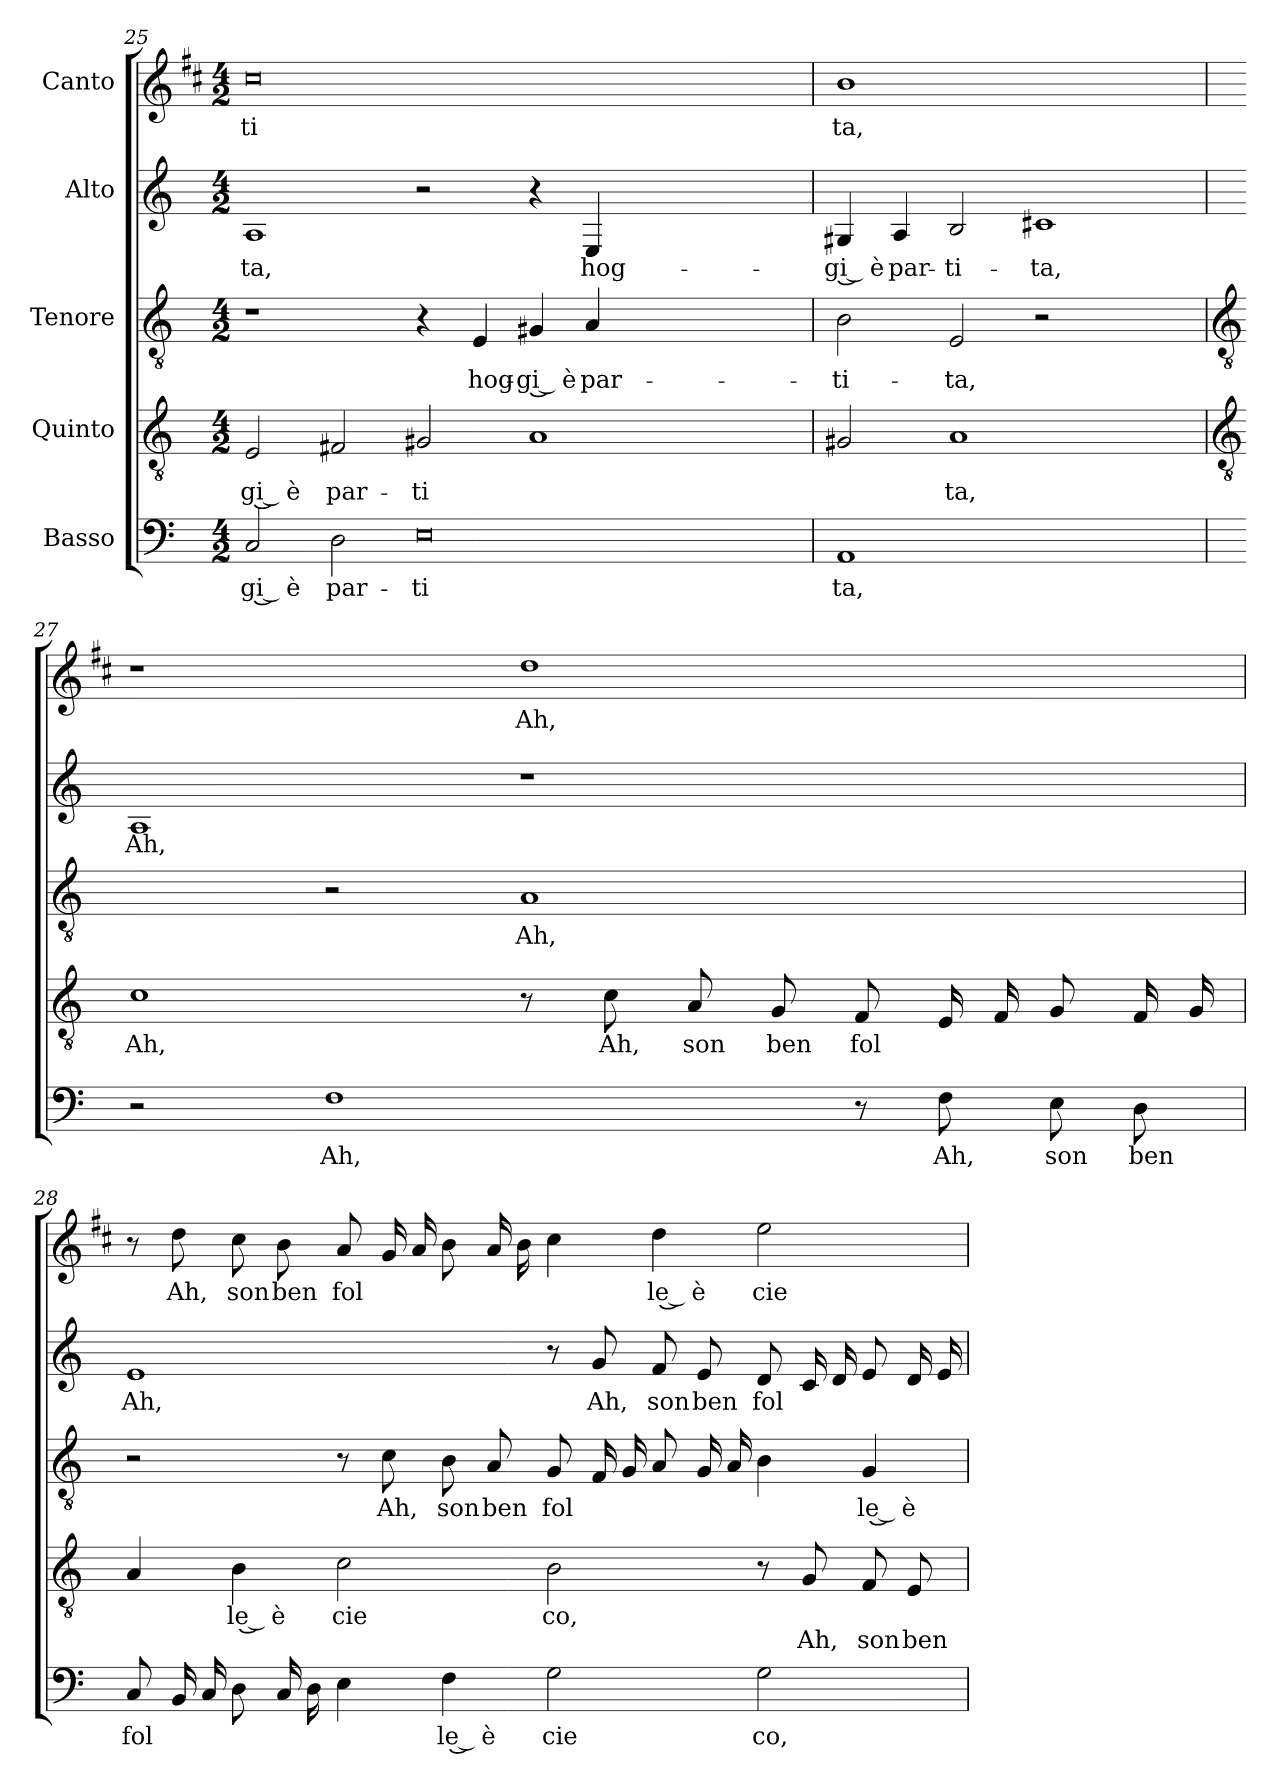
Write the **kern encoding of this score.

**kern	**text	**kern	**text	**text	**kern	**text	**kern	**text	**kern	**text
*part5	*part5	*part4	*part4	*part4	*part3	*part3	*part2	*part2	*part1	*part1
*staff5	*staff5	*staff4	*staff4	*staff4	*staff3	*staff3	*staff2	*staff2	*staff1	*staff1
*I"Basso	*	*I"Quinto	*	*	*I"Tenore	*	*I"Alto	*	*I"Canto	*
*clefF4	*	*clefGv2	*	*	*clefGv2	*	*clefG2	*	*clefG2	*
*	*	*	*	*	*	*	*	*	*ITrd1c2	*
*k[]	*	*k[]	*	*	*k[]	*	*k[]	*	*k[]	*
*C:	*	*C:	*	*	*C:	*	*C:	*	*C:	*
*M4/2	*	*M4/2	*	*	*M4/2	*	*M4/2	*	*M4/2	*
=25	=25	=25	=25	=25	=25	=25	=25	=25	=25	=25
!	!LO:LY:b	!	!LO:LY:b	!	!	!	!	!LO:LY:b	!	!LO:LY:b
2C	-gi͜ è	2E	-gi͜ è	.	1r	.	1A	ta,	0b	-ti
!	!LO:LY:b	!	!LO:LY:b	!	!	!	!	!	!	!
2D	par-	2F#X	par-	.	.	.	.	.	.	.
!	!LO:LY:b	!	!LO:LY:b	!	!	!	!	!	!	!
0E	-ti	2G#X	-ti	.	4r	.	2r	.	.	.
!	!	!	!	!	!	!LO:LY:b	!	!	!	!
.	.	.	.	.	4E	hog-	.	.	.	.
!	!	!	!	!	!	!LO:LY:b	!	!	!	!
.	.	1A	.	.	4G#X	-gi͜ è	4r	.	.	.
!	!	!	!	!	!	!LO:LY:b	!	!LO:LY:b	!	!
.	.	.	.	.	4A	par-	4E	hog-	.	.
.	.	.	.	.	1ryy	.	1ryy	.	1ryy	.
.	.	2ryy	.	.	.	.	.	.	.	.
=26	=26	=26	=26	=26	=26	=26	=26	=26	=26	=26
!	!LO:LY:b	!	!	!	!	!LO:LY:b	!	!LO:LY:b	!	!LO:LY:b
1AA	ta,	2G#	.	.	2B	-ti-	4G#X	-gi͜ è	1a	ta,
!	!	!	!	!	!	!	!	!LO:LY:b	!	!
.	.	.	.	.	.	.	4A	par-	.	.
!	!	!	!LO:LY:b	!	!	!LO:LY:b	!	!LO:LY:b	!	!
.	.	1A	ta,	.	2E	-ta,	2B	-ti-	.	.
!	!	!	!	!	!	!	!	!LO:LY:b	!	!
1ryy	.	.	.	.	2r	.	1c#X	-ta,	1ryy	.
!	!	!	!	!	!	!LO:LY:b	!	!	!	!
.	.	2ryy	.	.	[2eyy	Ah,	.	.	.	.
!!LO:LB:g=z
=27	=27	=27	=27	=27	=27	=27	=27	=27	=27	=27
*	*	*clefGv2	*	*	*clefGv2	*	*	*	*	*
!	!	!	!LO:LY:b	!	!	!	!	!LO:LY:b	!	!
2r	.	1c	Ah,	.	2eyy]	.	1A	Ah,	1r	.
!	!LO:LY:b	!	!	!	!	!	!	!	!	!
1F	Ah,	.	.	.	2r	.	.	.	.	.
!	!	!	!	!	!	!LO:LY:b	!	!	!	!LO:LY:b
.	.	8r	.	.	1A	Ah,	1r	.	1cc	Ah,
!	!	!	!LO:LY:b	!	!	!	!	!	!	!
.	.	8c	Ah,	.	.	.	.	.	.	.
!	!	!	!LO:LY:b	!	!	!	!	!	!	!
.	.	8A	son	.	.	.	.	.	.	.
!	!	!	!LO:LY:b	!	!	!	!	!	!	!
.	.	8G	ben	.	.	.	.	.	.	.
!	!	!	!LO:LY:b	!	!	!	!	!	!	!
8r	.	8FL	fol	.	.	.	.	.	.	.
!	!LO:LY:b	!	!	!	!	!	!	!	!	!
8F	Ah,	16EL	.	.	.	.	.	.	.	.
.	.	16F	.	.	.	.	.	.	.	.
!	!LO:LY:b	!	!	!	!	!	!	!	!	!
8E	son	8G	.	.	.	.	.	.	.	.
!	!LO:LY:b	!	!	!	!	!	!	!	!	!
8D	ben	16FL	.	.	.	.	.	.	.	.
.	.	16GJJ	.	.	.	.	.	.	.	.
=28	=28	=28	=28	=28	=28	=28	=28	=28	=28	=28
!	!LO:LY:b	!	!	!	!	!	!	!LO:LY:b	!	!
8CL	fol	4A	.	.	2r	.	1e	Ah,	8r	.
!	!	!	!	!	!	!	!	!	!	!LO:LY:b
16BBL	.	.	.	.	.	.	.	.	8cc	Ah,
16C	.	.	.	.	.	.	.	.	.	.
!	!	!	!LO:LY:b	!	!	!	!	!	!	!LO:LY:b
8D	.	4B	le͜ è	.	.	.	.	.	8b	son
!	!	!	!	!	!	!	!	!	!	!LO:LY:b
16CL	.	.	.	.	.	.	.	.	8a	ben
16DJJ	.	.	.	.	.	.	.	.	.	.
!	!	!	!LO:LY:b	!	!	!	!	!	!	!LO:LY:b
4E	.	2c	cie	.	8r	.	.	.	8gL	fol
!	!	!	!	!	!	!LO:LY:b	!	!	!	!
.	.	.	.	.	8c	Ah,	.	.	16fL	.
.	.	.	.	.	.	.	.	.	16g	.
!	!LO:LY:b	!	!	!	!	!LO:LY:b	!	!	!	!
4F	le͜ è	.	.	.	8B	son	.	.	8a	.
!	!	!	!	!	!	!LO:LY:b	!	!	!	!
.	.	.	.	.	8A	ben	.	.	16gL	.
.	.	.	.	.	.	.	.	.	16aJJ	.
!	!LO:LY:b	!	!LO:LY:b	!	!	!LO:LY:b	!	!	!	!
2G	cie	2B	co,	.	8GL	fol	8r	.	4b	.
!	!	!	!	!	!	!	!	!LO:LY:b	!	!
.	.	.	.	.	16FL	.	8g	Ah,	.	.
.	.	.	.	.	16G	.	.	.	.	.
!	!	!	!	!	!	!	!	!LO:LY:b	!	!LO:LY:b
.	.	.	.	.	8A	.	8f	son	4cc	le͜ è
!	!	!	!	!	!	!	!	!LO:LY:b	!	!
.	.	.	.	.	16GL	.	8e	ben	.	.
.	.	.	.	.	16AJJ	.	.	.	.	.
!	!LO:LY:b	!	!	!	!	!	!	!LO:LY:b	!	!LO:LY:b
2G	co,	8r	.	.	4B	.	8dL	fol	2dd	cie
!	!	!	!	!LO:LY:b	!	!	!	!	!	!
.	.	8G	.	Ah,	.	.	16cL	.	.	.
.	.	.	.	.	.	.	16d	.	.	.
!	!	!	!	!LO:LY:b	!	!LO:LY:b	!	!	!	!
.	.	8F	.	son	4G	le͜ è	8e	.	.	.
!	!	!	!	!LO:LY:b	!	!	!	!	!	!
.	.	8E	.	ben	.	.	16dL	.	.	.
.	.	.	.	.	.	.	16eJJ	.	.	.
=	=	=	=	=	=	=	=	=	=	=
*-	*-	*-	*-	*-	*-	*-	*-	*-	*-	*-
